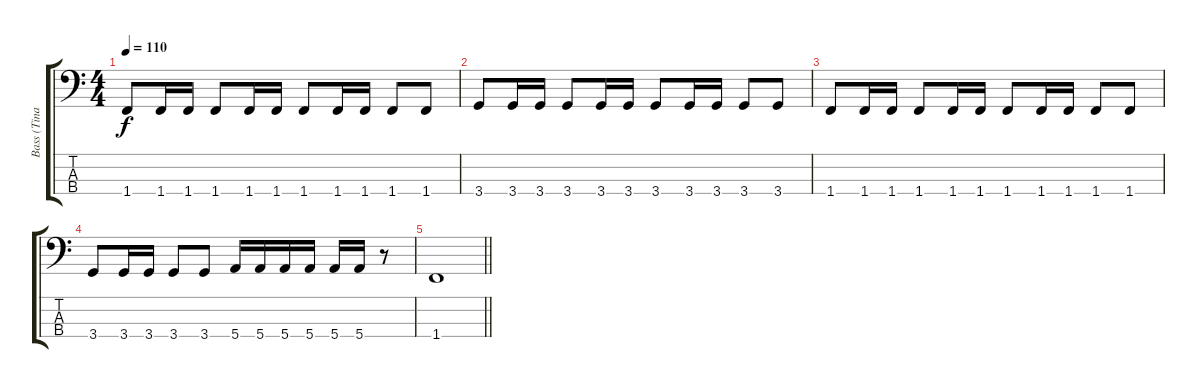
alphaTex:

\track ("Bass (Tina Weymouth)" "Bass (Tina") {instrument electricbasspick}
\staff {score tabs}
\tuning (G2 D2 A1 E1) {hide}
\ts (4 4)
\tempo 110
\clef f4
\ks c
1.4.8{dy f} 1.4.16 1.4.16 1.4.8 1.4.16 1.4.16 1.4.8 1.4.16 1.4.16 1.4.8 1.4.8 |
3.4.8 3.4.16 3.4.16 3.4.8 3.4.16 3.4.16 3.4.8 3.4.16 3.4.16 3.4.8 3.4.8 |
1.4.8 1.4.16 1.4.16 1.4.8 1.4.16 1.4.16 1.4.8 1.4.16 1.4.16 1.4.8 1.4.8 |
3.4.8 3.4.16 3.4.16 3.4.8 3.4.8 5.4.16 5.4.16 5.4.16 5.4.16 5.4.16 5.4.16 r.8 |
\barLineRight lightlight
1.4.1
